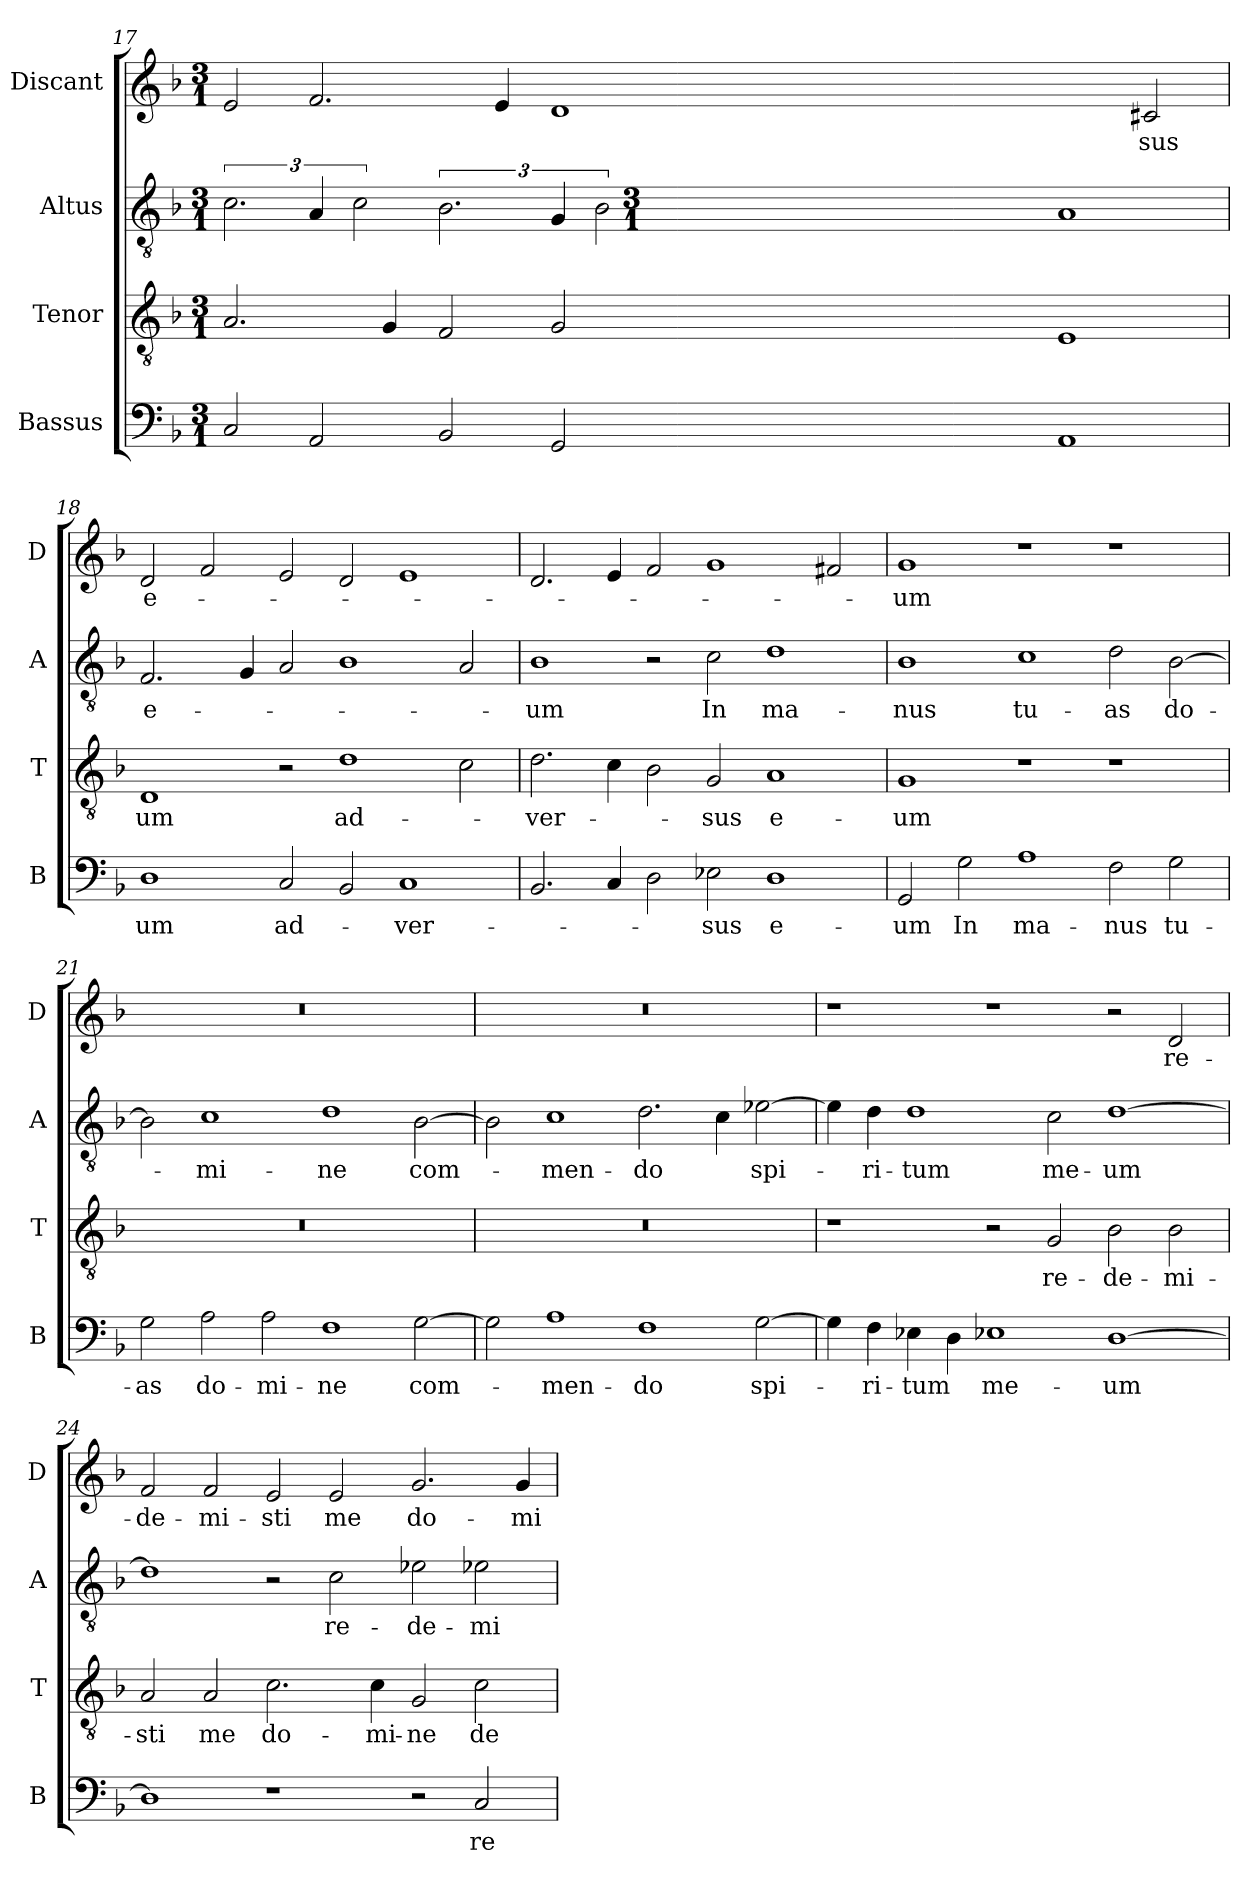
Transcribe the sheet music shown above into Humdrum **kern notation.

**kern	**text	**kern	**text	**kern	**text	**kern	**text
*part4	*part4	*part3	*part3	*part2	*part2	*part1	*part1
*staff4	*staff4	*staff3	*staff3	*staff2	*staff2	*staff1	*staff1
*I"Bassus	*	*I"Tenor	*	*I"Altus	*	*I"Discant	*
*I'B	*	*I'T	*	*I'A	*	*I'D	*
*clefF4	*	*clefGv2	*	*clefGv2	*	*clefG2	*
*k[b-]	*	*k[b-]	*	*k[b-]	*	*k[b-]	*
*M3/1	*	*M3/1	*	*M3/1	*	*M3/1	*
=17	=17	=17	=17	=17	=17	=17	=17
2C/	.	2.A/	.	3.c\	.	2e/	.
2AA/	.	.	.	6A/	.	2.f/	.
.	.	.	.	3c\	.	.	.
.	.	4G/	.	.	.	.	.
2BB-/	.	2F/	.	3.B-\	.	.	.
.	.	.	.	.	.	4e/	.
2GG/	.	2G/	.	6G/	.	1d	.
.	.	.	.	3B-\	.	.	.
*	*	*	*	*M3/1	*	*	*
1AA	.	1E	.	1A	.	.	.
.	.	.	.	.	.	2c#X/	-sus
=18	=18	=18	=18	=18	=18	=18	=18
1D	-um	1D	-um	2.F/	-e-	2d/	e-
.	.	.	.	.	.	2f/	.
.	.	.	.	4G/	.	.	.
2C/	ad-	2r	.	2A/	.	2e/	.
2BB-/	.	1d	ad-	1B-	.	2d/	.
1C	-ver-	.	.	.	.	1e	.
.	.	2c\	.	2A/	.	.	.
=19	=19	=19	=19	=19	=19	=19	=19
2.BB-/	.	2.d\	-ver-	1B-	-um	2.d/	.
4C/	.	4c\	.	.	.	4e/	.
2D\	.	2B-\	.	2r	.	2f/	.
2E-X\	-sus	2G/	-sus	2c\	In	1g	.
1D	e-	1A	e-	1d	ma-	.	.
.	.	.	.	.	.	2f#X/	.
=20	=20	=20	=20	=20	=20	=20	=20
2GG/	-um	1G	-um	1B-	-nus	1g	-um
2G\	In	.	.	.	.	.	.
1A	ma-	1r	.	1c	tu-	1r	.
2F\	-nus	1r	.	2d\	-as	1r	.
2G\	tu-	.	.	[2B-\	do-	.	.
=21	=21	=21	=21	=21	=21	=21	=21
2G\	-as	0.r	.	2B-\]	.	0.r	.
2A\	do-	.	.	1c	-mi-	.	.
2A\	-mi-	.	.	.	.	.	.
1F	-ne	.	.	1d	-ne	.	.
[2G\	com-	.	.	[2B-\	com-	.	.
=22	=22	=22	=22	=22	=22	=22	=22
2G\]	.	0.r	.	2B-\]	.	0.r	.
1A	-men-	.	.	1c	-men-	.	.
1F	-do	.	.	2.d\	-do	.	.
.	.	.	.	4c\	.	.	.
[2G\	spi-	.	.	[2e-X\	spi-	.	.
=23	=23	=23	=23	=23	=23	=23	=23
4G\]	.	1r	.	4e-\]	.	1r	.
4F\	-ri-	.	.	4d\	-ri-	.	.
4E-X\	-tum	.	.	1d	-tum	.	.
4D\	.	.	.	.	.	.	.
1E-X	me-	2r	.	.	.	1r	.
.	.	2G/	re-	2c\	me-	.	.
[1D	-um	2B-\	-de-	[1d	-um	2r	.
.	.	2B-\	-mi-	.	.	2d/	re-
=24	=24	=24	=24	=24	=24	=24	=24
1D]	.	2A/	-sti	1d]	.	2f/	-de-
.	.	2A/	me	.	.	2f/	-mi-
1r	.	2.c\	do-	2r	.	2e/	-sti
.	.	.	.	2c\	re-	2e/	me
.	.	4c\	-mi-	.	.	.	.
2r	.	2G/	-ne	2e-X\	-de-	2.g/	do-
2C/	re-	2c\	de-	2e-X\	-mi-	.	.
.	.	.	.	.	.	4g/	-mi-
=	=	=	=	=	=	=	=
*-	*-	*-	*-	*-	*-	*-	*-
